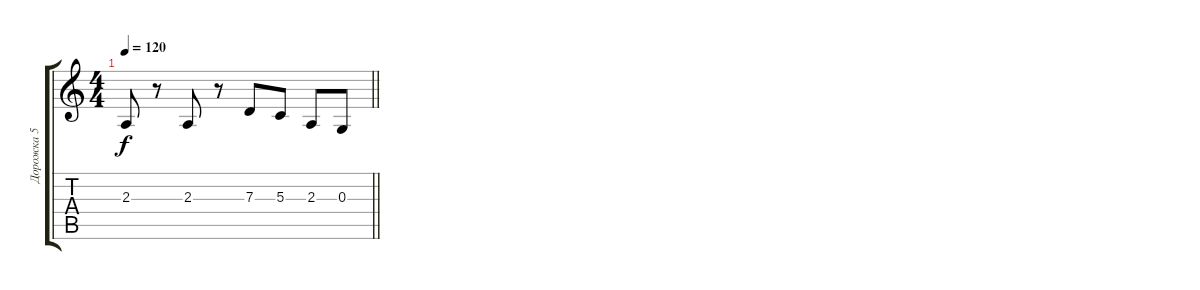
\track ("Дорожка 5" "Дорожка 5") {mute instrument tuba}
\staff {score tabs}
\tuning (E4 B3 G3 D3 A2 E2) {hide}
\ts (4 4)
\tempo 120
\clef g2
\barLineRight lightlight
\ks c
2.3.8{dy f} r.8 2.3.8 r.8 7.3.8 5.3.8 2.3.8 0.3.8
